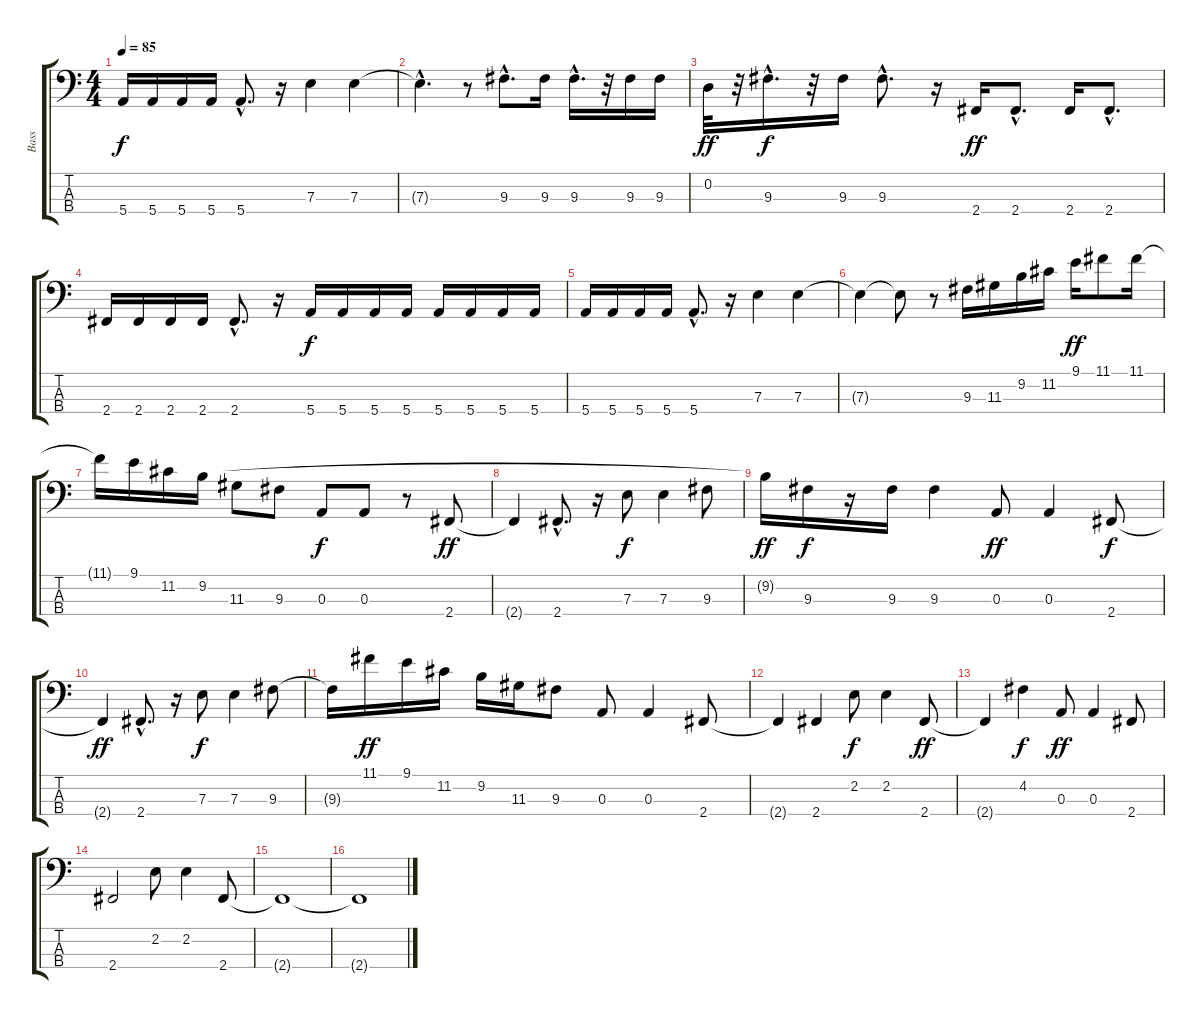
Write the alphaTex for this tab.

\track ("Bass" "Bass") {instrument electricbassfinger}
\staff {score tabs}
\tuning (G2 D2 A1 E1) {hide}
\ts (4 4)
\tempo 85
\clef f4
\ks c
5.4.16{dy f} 5.4.16 5.4.16 5.4.16 5.4{hac}.8{d} r.16 7.3.4 7.3.4 |
7.3{hac t}.4{d} r.8 9.3{hac}.8{d} 9.3.16 9.3{hac}.16{d} r.32 9.3.16 9.3.16 |
0.2.32{dy ff} r.32 9.3{hac}.16{d dy f} r.32 9.3.16 9.3{hac}.8{d} r.16 2.4.16{dy ff} 2.4{hac}.8{d} 2.4.16 2.4{hac}.8{d} |
2.4.16 2.4.16 2.4.16 2.4.16 2.4{hac}.8{d} r.16 5.4.16{dy f} 5.4.16 5.4.16 5.4.16 5.4.16 5.4.16 5.4.16 5.4.16 |
5.4.16 5.4.16 5.4.16 5.4.16 5.4{hac}.8{d} r.16 7.3.4 7.3.4 |
7.3{t}.4 7.3{t}.8 r.8 9.3.16 11.3.16 9.2.16 11.2.16 9.1.16{dy ff} 11.1.8 11.1.16 |
11.1{t}.16 9.1.16 11.2.16 9.2.16 11.3.8 9.3.8 0.3.8{dy f} 0.3.8 r.8 2.4.8{dy ff} |
2.4{t}.4 2.4{hac}.8{d} r.16 7.3.8{dy f} 7.3.4 9.3.8 |
9.2{t}.16{dy ff} 9.3.16{dy f} r.16 9.3.16 9.3.4 0.3.8{dy ff} 0.3.4 2.4.8{dy f} |
2.4{t}.4{dy ff} 2.4{hac}.8{d} r.16 7.3.8{dy f} 7.3.4 9.3.8 |
9.3{t}.16 11.1.16{dy ff} 9.1.16 11.2.16 9.2.16 11.3.16 9.3.8 0.3.8 0.3.4 2.4.8 |
2.4{t}.4 2.4.4 2.2.8{dy f} 2.2.4 2.4.8{dy ff} |
2.4{t}.4 4.2.4{dy f} 0.3.8{dy ff} 0.3.4 2.4.8 |
2.4.2 2.2.8 2.2.4 2.4.8 |
2.4{t}.1 |
2.4{t}.1
